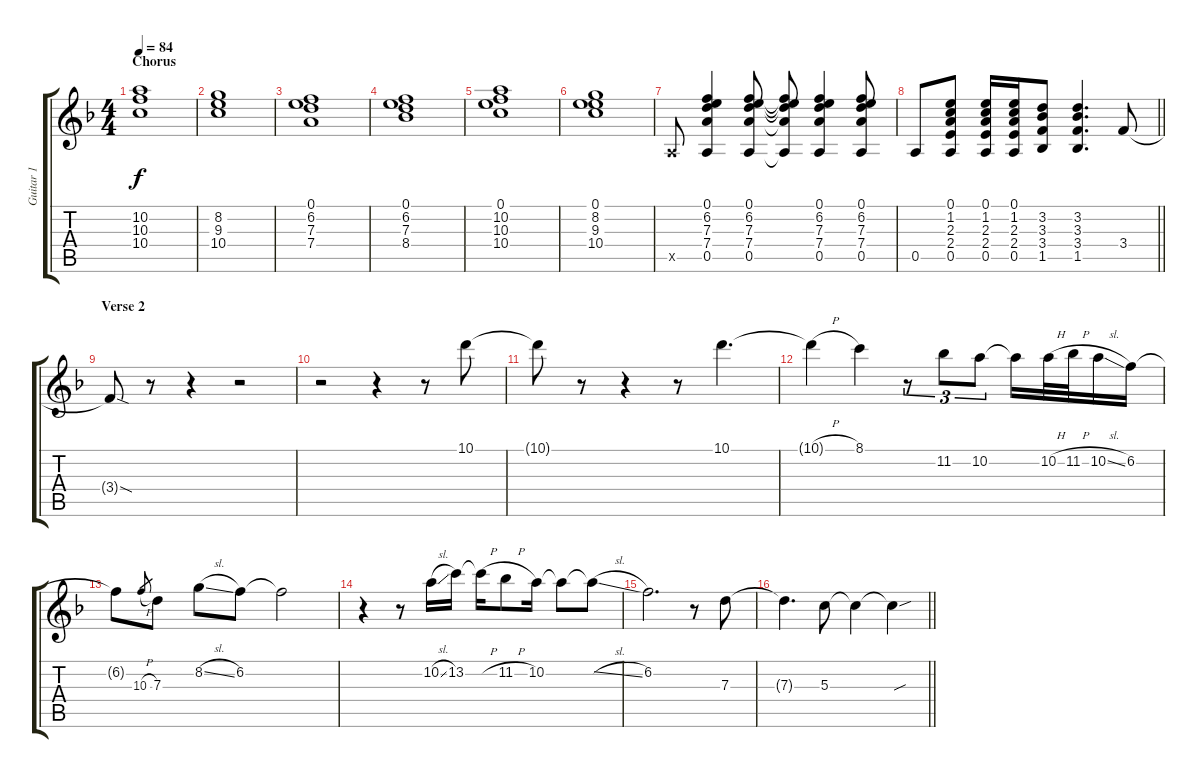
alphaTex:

\track ("Guitar 1" "Guitar 1") {instrument electricguitarclean}
\staff {score tabs}
\tuning (E4 B3 G3 D3 A2 E2) {hide}
\ts (4 4)
\section ("" "Chorus")
\tempo 84
\clef g2
\ks f
(10.2 10.3 10.4).1{dy f} |
(8.2 9.3 10.4).1 |
(0.1 6.2 7.3 7.4).1 |
(0.1 6.2 7.3 8.4).1 |
(0.1 10.2 10.3 10.4).1 |
(0.1 8.2 9.3 10.4).1 |
0.5{x}.8 (0.1 6.2 7.3 7.4 0.5).4 (0.1 6.2 7.3 7.4 0.5).8 (0.1{t} 6.2{t} 7.3{t} 7.4{t} 0.5{t}).8 (0.1 6.2 7.3 7.4 0.5).4 (0.1 6.2 7.3 7.4 0.5).8 |
\barLineRight lightlight
0.5.8 (0.1 1.2 2.3 2.4 0.5).8 (0.1 1.2 2.3 2.4 0.5).16 (0.1 1.2 2.3 2.4 0.5).16 (3.2 3.3 3.4 1.5).8 (3.2 3.3 3.4 1.5).4{d} 3.4.8 |
\section ("" "Verse 2")
3.4{sod t}.8 r.8 r.4 r.2 |
r.2 r.4 r.8 10.1.8 |
10.1{t}.8 r.8 r.4 r.8 10.1.4{d} |
10.1{h t}.4 8.1.4 r.8{tu (3 2)} 11.2.8{tu (3 2)} 10.2.8{tu (3 2)} 10.2{t}.16 10.2{h}.32 11.2{h}.32 10.2{sl}.16 6.2.16 |
6.2{t}.8 10.3{h}.8{gr} 7.3.8 8.2{sl}.8 6.2.8 6.2{t}.2 |
r.4 r.8 10.2{sl}.16 13.2.16 13.2{h t}.16 11.2{h}.8 10.2.16 10.2{t}.8 10.2{sl t}.8 |
6.2.2{d} r.8 7.3.8 |
\barLineRight lightlight
7.3{t}.4{d} 5.3.8 5.3{t}.4 5.3{sou t}.4
